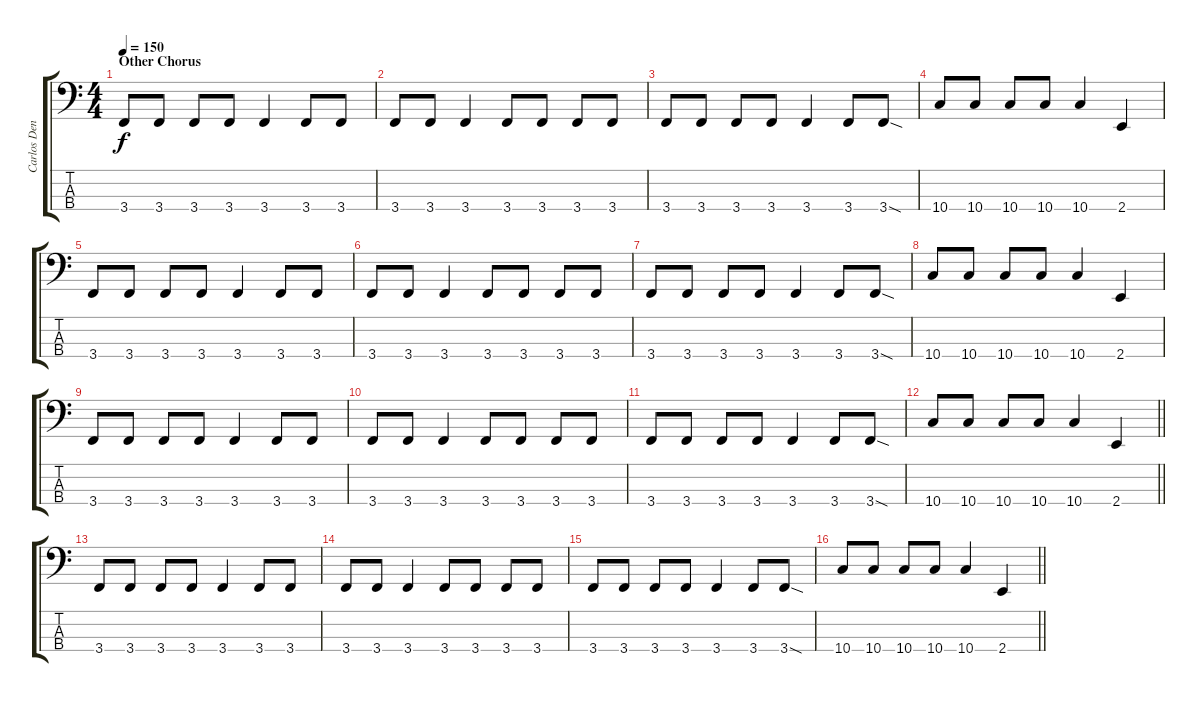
\track ("Carlos Dengler" "Carlos Den") {instrument electricbasspick}
\staff {score tabs}
\tuning (G2 D2 A1 D1) {hide}
\ts (4 4)
\section ("" "Other Chorus")
\tempo 150
\clef f4
\ks c
3.4.8{dy f} 3.4.8 3.4.8 3.4.8 3.4.4 3.4.8 3.4.8 |
3.4.8 3.4.8 3.4.4 3.4.8 3.4.8 3.4.8 3.4.8 |
3.4.8 3.4.8 3.4.8 3.4.8 3.4.4 3.4.8 3.4{sod}.8 |
10.4.8 10.4.8 10.4.8 10.4.8 10.4.4 2.4.4 |
3.4.8 3.4.8 3.4.8 3.4.8 3.4.4 3.4.8 3.4.8 |
3.4.8 3.4.8 3.4.4 3.4.8 3.4.8 3.4.8 3.4.8 |
3.4.8 3.4.8 3.4.8 3.4.8 3.4.4 3.4.8 3.4{sod}.8 |
10.4.8 10.4.8 10.4.8 10.4.8 10.4.4 2.4.4 |
3.4.8 3.4.8 3.4.8 3.4.8 3.4.4 3.4.8 3.4.8 |
3.4.8 3.4.8 3.4.4 3.4.8 3.4.8 3.4.8 3.4.8 |
3.4.8 3.4.8 3.4.8 3.4.8 3.4.4 3.4.8 3.4{sod}.8 |
\barLineRight lightlight
10.4.8 10.4.8 10.4.8 10.4.8 10.4.4 2.4.4 |
3.4.8 3.4.8 3.4.8 3.4.8 3.4.4 3.4.8 3.4.8 |
3.4.8 3.4.8 3.4.4 3.4.8 3.4.8 3.4.8 3.4.8 |
3.4.8 3.4.8 3.4.8 3.4.8 3.4.4 3.4.8 3.4{sod}.8 |
\barLineRight lightlight
10.4.8 10.4.8 10.4.8 10.4.8 10.4.4 2.4.4
